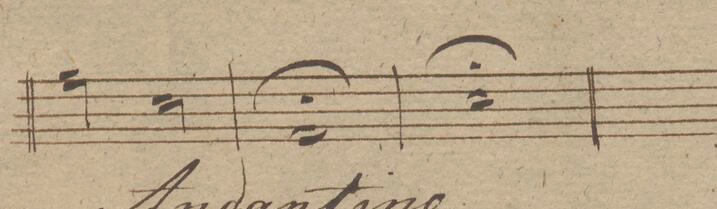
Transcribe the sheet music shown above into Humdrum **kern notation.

**kern	**dynam
*I"Fagotto 1mo	*
*clefF4	*
*k[f#c#g#d#]	*
*met(c)	*
*M4/4	*
2A\	.
2E\	.
=79	=79
1AA/;	.
=80	=80
1E\;	.
==	==
*-	*-
